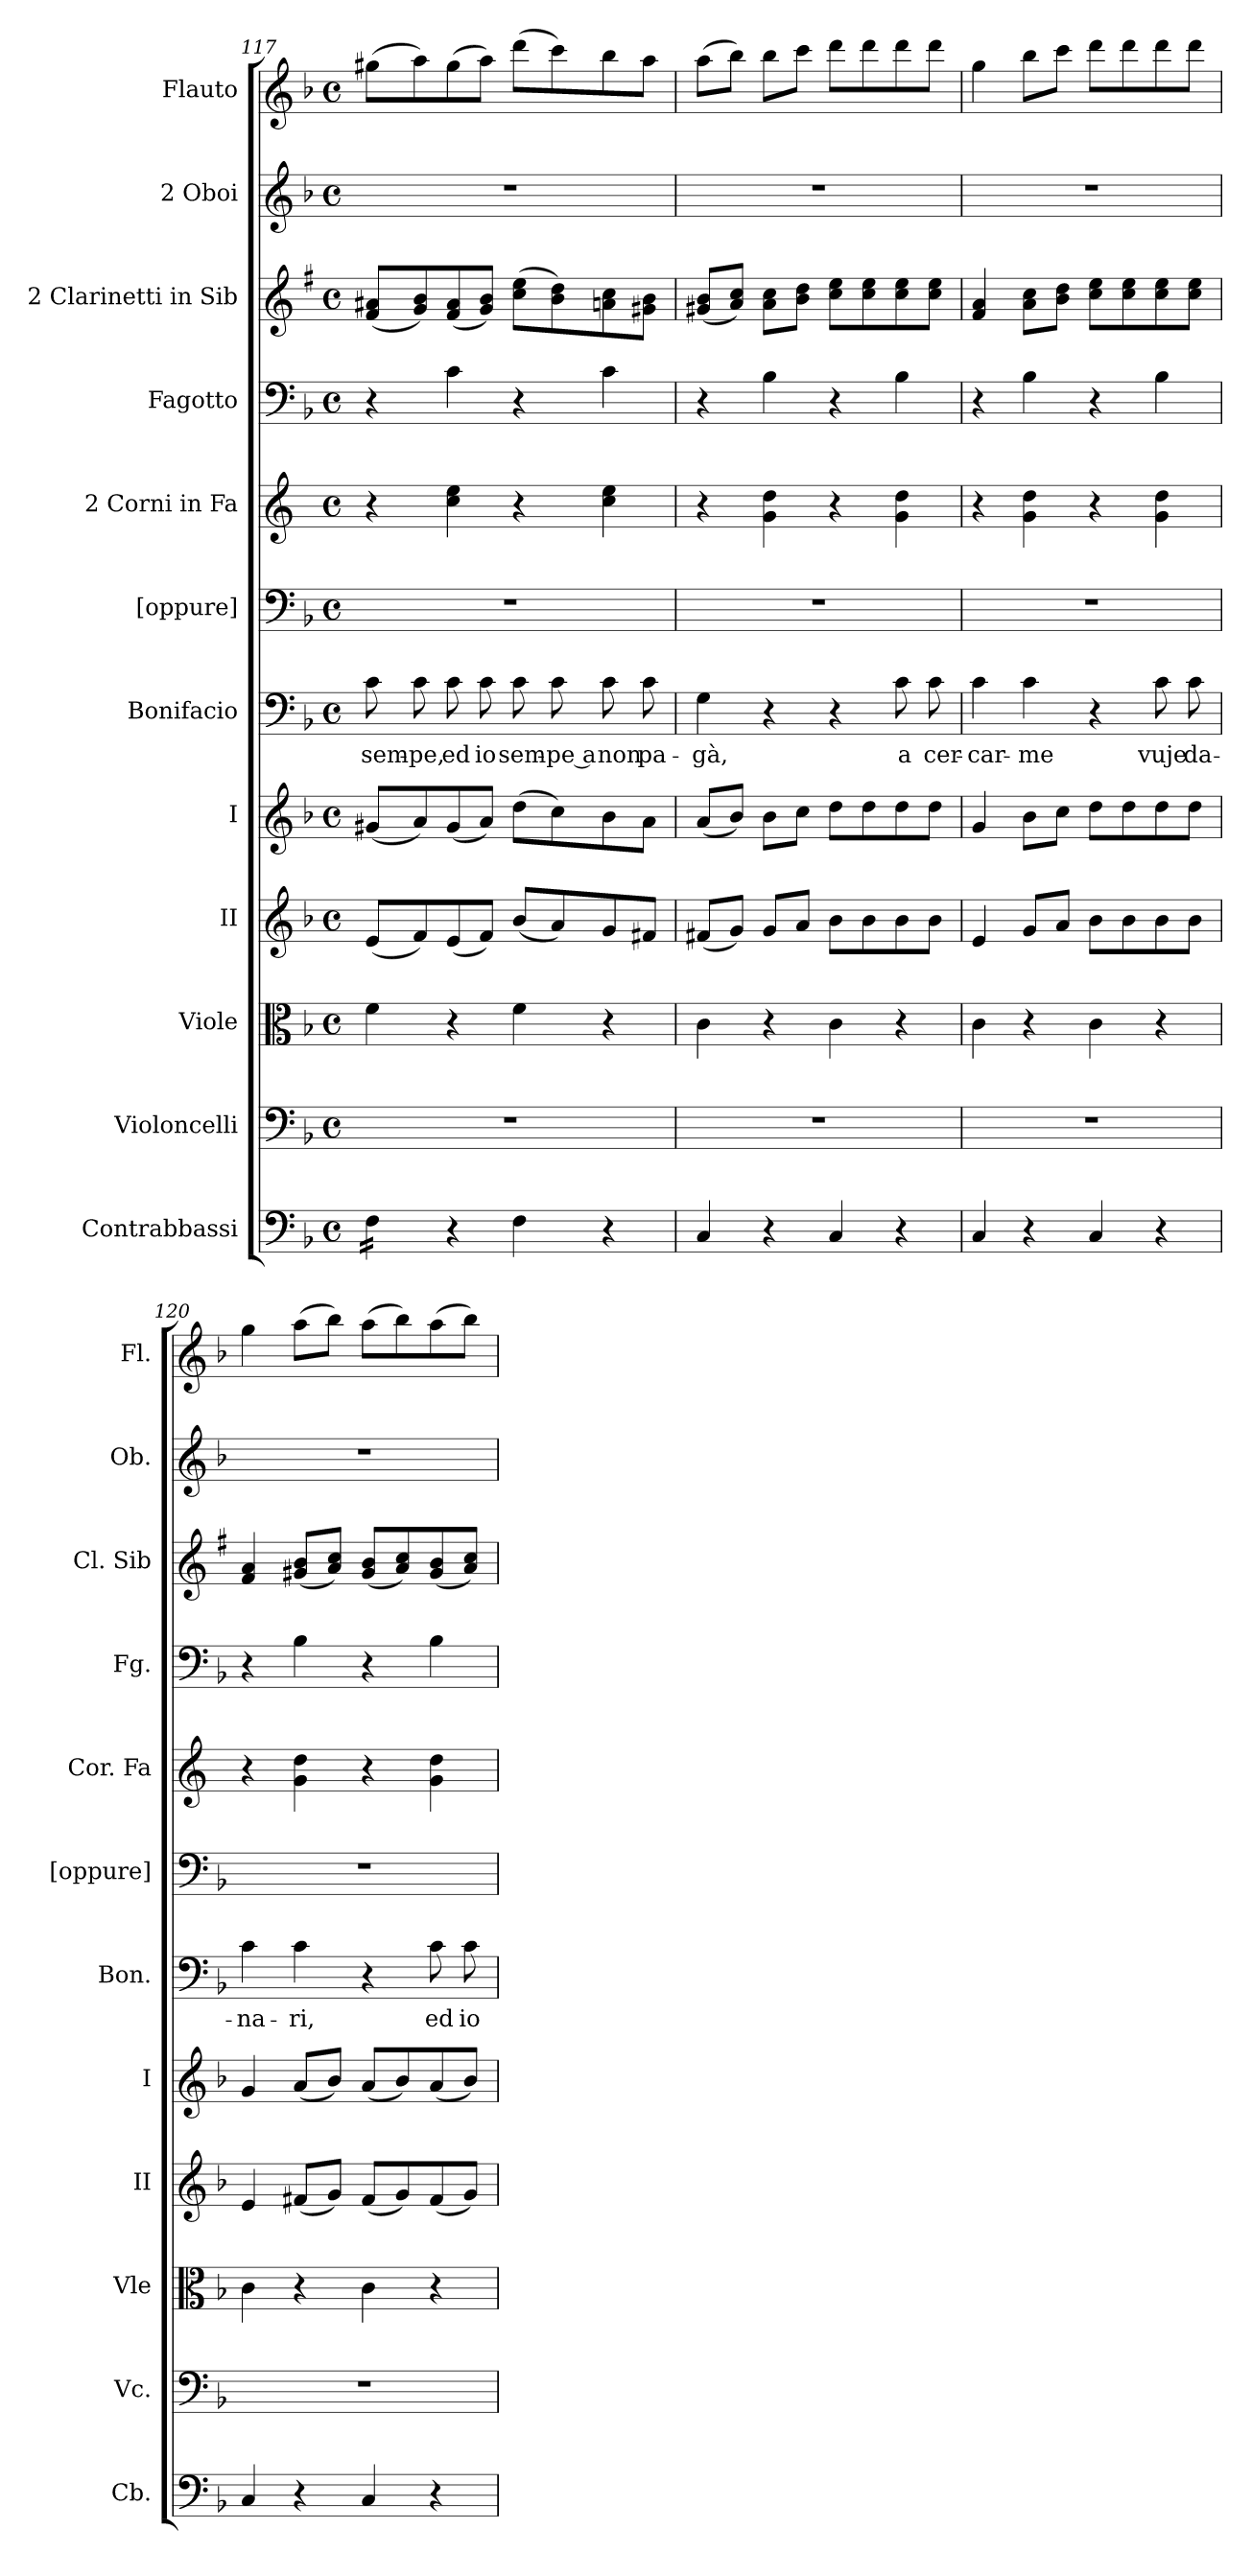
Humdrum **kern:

**kern	**kern	**kern	**kern	**kern	**kern	**text	**kern	**kern	**kern	**kern	**kern	**kern
*part12	*part11	*part10	*part9	*part8	*part7	*part7	*part6	*part5	*part4	*part3	*part2	*part1
*staff12	*staff11	*staff10	*staff9	*staff8	*staff7	*staff7	*staff6	*staff5	*staff4	*staff3	*staff2	*staff1
*I"Contrabbassi	*I"Violoncelli	*I"Viole	*I"II	*I"I	*I"Bonifacio	*	*I"[oppure]	*I"2 Corni in Fa	*I"Fagotto	*I"2 Clarinetti in Sib	*I"2 Oboi	*I"Flauto
*I'Cb.	*I'Vc.	*I'Vle	*I'II	*I'I	*I'Bon.	*	*I'[oppure]	*I'Cor. Fa	*I'Fg.	*I'Cl. Sib	*I'Ob.	*I'Fl.
!!LO:PB:g=z
*clefF4	*clefF4	*clefC3	*clefG2	*clefG2	*clefF4	*	*clefF4	*clefG2	*clefF4	*clefG2	*clefG2	*clefG2
*	*	*	*	*	*	*	*	*	*	*ITrd1c2	*	*
*k[b-]	*k[b-]	*k[b-]	*k[b-]	*k[b-]	*k[b-]	*	*k[b-]	*k[]	*k[b-]	*k[b-]	*k[b-]	*k[b-]
*F:	*F:	*F:	*F:	*F:	*F:	*	*F:	*C:	*F:	*F:	*F:	*F:
*M4/4	*M4/4	*M4/4	*M4/4	*M4/4	*M4/4	*	*M4/4	*M4/4	*M4/4	*M4/4	*M4/4	*M4/4
*met(c)	*met(c)	*met(c)	*met(c)	*met(c)	*met(c)	*	*met(c)	*met(c)	*met(c)	*met(c)	*met(c)	*met(c)
=117	=117	=117	=117	=117	=117	=117	=117	=117	=117	=117	=117	=117
!	!	!	!	!	!	!LO:LY:b	!	!	!	!	!	!
*tremolo	*	*	*	*	*	*	*	*	*	*	*	*
16F\LL	1r	4f\	(<8e/L	(<8g#X/L	8c\	sem-	1r	4r	4r	(<8e/ 8g#X/L	1r	(>8gg#X\L
16F\	.	.	.	.	.	.	.	.	.	.	.	.
!	!	!	!	!	!	!LO:LY:b	!	!	!	!	!	!
16F\	.	.	8f/)	8a/)	8c\	-pe,	.	.	.	8f/ 8a/)	.	8aa\)
16F\JJ	.	.	.	.	.	.	.	.	.	.	.	.
*Xtremolo	*	*	*	*	*	*	*	*	*	*	*	*
!	!	!	!	!	!	!LO:LY:b	!	!	!	!	!	!
4r	.	4r	(<8e</	(<8g#</	8c\	ed	.	4cc\ 4ee\	4c\	(<8e/ 8g#/	.	(>8gg#\
!	!	!	!	!	!	!LO:LY:b	!	!	!	!	!	!
.	.	.	8f/J)	8a/J)	8c\	io	.	.	.	8f/ 8a/J)	.	8aa\J)
!	!	!	!	!	!	!LO:LY:b	!	!	!	!	!	!
4F\	.	4f\	(<8b-/L	(>8dd\L	8c\	sem-	.	4r	4r	(>8b-\ 8dd\L	.	(>8ddd\L
!	!	!	!	!	!	!LO:LY:b	!	!	!	!	!	!
.	.	.	8a/)	8cc\)	8c\	-pe a	.	.	.	8a\ 8cc\)	.	8ccc\)
!	!	!	!	!	!	!LO:LY:b	!	!	!	!	!	!
4r	.	4r	8g/	8b-\	8c\	non	.	4cc\ 4ee\	4c\	8gn\ 8b-\	.	8bb-\
!	!	!	!	!	!	!LO:LY:b	!	!	!	!	!	!
.	.	.	8f#X/J	8a\J	8c\	pa-	.	.	.	8f#X\ 8a\J	.	8aa\J
=118	=118	=118	=118	=118	=118	=118	=118	=118	=118	=118	=118	=118
!	!	!	!	!	!	!LO:LY:b	!	!	!	!	!	!
4C/	1r	4c\	(<8f#X/L	(<8a/L	4G\	-gà,	1r	4r	4r	(<8f#X/ 8a/L	1r	(>8aa\L
.	.	.	8g/J)	8b-/J)	.	.	.	.	.	8g/ 8b-/J)	.	8bb-\J)
4r	.	4r	8g/L	8b-\L	4r	.	.	4g\ 4dd\	4B-\	8g\ 8b-\L	.	8bb-\L
.	.	.	8a/J	8cc\J	.	.	.	.	.	8a\ 8cc\J	.	8ccc\J
4C/	.	4c\	8b-\L	8dd\L	4r	.	.	4r	4r	8b-\ 8dd\L	.	8ddd\L
.	.	.	8b-\	8dd\	.	.	.	.	.	8b-\ 8dd\	.	8ddd\
!	!	!	!	!	!	!LO:LY:b	!	!	!	!	!	!
4r	.	4r	8b-\	8dd\	8c\	a	.	4g\ 4dd\	4B-\	8b-\ 8dd\	.	8ddd\
!	!	!	!	!	!	!LO:LY:b	!	!	!	!	!	!
.	.	.	8b-\J	8dd\J	8c\	cer-	.	.	.	8b-\ 8dd\J	.	8ddd\J
=119	=119	=119	=119	=119	=119	=119	=119	=119	=119	=119	=119	=119
!	!	!	!	!	!	!LO:LY:b	!	!	!	!	!	!
4C/	1r	4c\	4e/	4g/	4c\	-car-	1r	4r	4r	4e/ 4g/	1r	4gg\
!	!	!	!	!	!	!LO:LY:b	!	!	!	!	!	!
4r	.	4r	8g/L	8b-\L	4c\	-me	.	4g\ 4dd\	4B-\	8g\ 8b-\L	.	8bb-\L
.	.	.	8a/J	8cc\J	.	.	.	.	.	8a\ 8cc\J	.	8ccc\J
4C/	.	4c\	8b-\L	8dd\L	4r	.	.	4r	4r	8b-\ 8dd\L	.	8ddd\L
.	.	.	8b-\	8dd\	.	.	.	.	.	8b-\ 8dd\	.	8ddd\
!	!	!	!	!	!	!LO:LY:b	!	!	!	!	!	!
4r	.	4r	8b-\	8dd\	8c\	vuje	.	4g\ 4dd\	4B-\	8b-\ 8dd\	.	8ddd\
!	!	!	!	!	!	!LO:LY:b	!	!	!	!	!	!
.	.	.	8b-\J	8dd\J	8c\	da-	.	.	.	8b-\ 8dd\J	.	8ddd\J
=120	=120	=120	=120	=120	=120	=120	=120	=120	=120	=120	=120	=120
!	!	!	!	!	!	!LO:LY:b	!	!	!	!	!	!
4C/	1r	4c\	4e/	4g/	4c\	-na-	1r	4r	4r	4e/ 4g/	1r	4gg\
!	!	!	!	!	!	!LO:LY:b	!	!	!	!	!	!
4r	.	4r	(<8f#X</L	(<8a</L	4c\	-ri,	.	4g\ 4dd\	4B-\	(<8f#X/< 8a/<L	.	(>8aa>\L
.	.	.	8g/J)	8b-/J)	.	.	.	.	.	8g/ 8b-/J)	.	8bb-\J)
4C/	.	4c\	(<8f#/L	(<8a/L	4r	.	.	4r	4r	(<8f#/ 8a/L	.	(>8aa\L
.	.	.	8g/)	8b-/)	.	.	.	.	.	8g/ 8b-/)	.	8bb-\)
!	!	!	!	!	!	!LO:LY:b	!	!	!	!	!	!
4r	.	4r	(<8f#/	(<8a/	8c\	ed	.	4g\ 4dd\	4B-\	(<8f#/ 8a/	.	(>8aa\
!	!	!	!	!	!	!LO:LY:b	!	!	!	!	!	!
.	.	.	8g/J)	8b-/J)	8c\	io	.	.	.	8g/ 8b-/J)	.	8bb-\J)
=	=	=	=	=	=	=	=	=	=	=	=	=
*-	*-	*-	*-	*-	*-	*-	*-	*-	*-	*-	*-	*-
